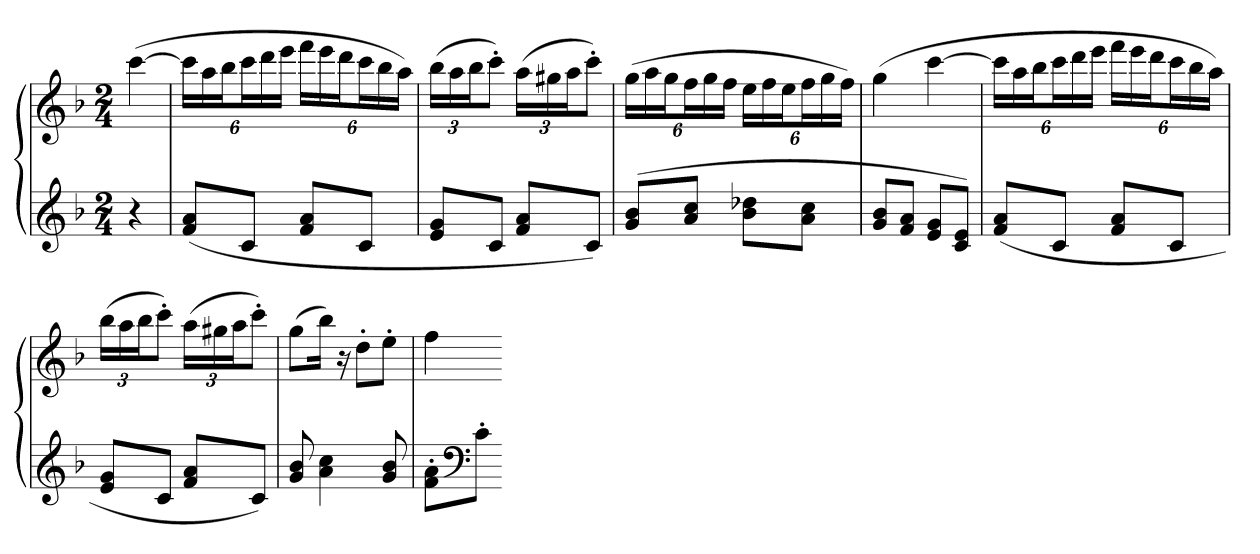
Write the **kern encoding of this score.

**kern	**kern
*part1	*part1
*staff2	*staff1
*clefG2	*clefG2
*k[b-]	*k[b-]
*F:	*F:
*M2/4	*M2/4
=	=
4r	([4ccc
=	=
(8f 8aL	24cccLL]
.	24aa
.	24bb-J
8cJ	24cccL
.	24ddd
.	24eeeJJ
8f 8aL	24fffLL
.	24eee
.	24dddJ
8cJ	24cccL
.	24bb-
.	24aaJJ)
=	=
8e 8gL	(24bb-LL
.	24aa
.	24bb-J
8cJ	8ccc'J)
8f 8aL	(24aaLL
.	24gg#X
.	24aaJ
8cJ)	8ccc'J)
=	=
(8g 8b-L	(24ggLL
.	24aa
.	24ggJ
8a 8ccJ	24ffL
.	24gg
.	24ffJJ
8b- 8dd-XL	24eeLL
.	24ff
.	24eeJ
8a 8ccJ	24ffL
.	24gg
.	24ffJJ)
=	=
8g 8b-L	(4gg
8f 8aJ	.
8e 8gL	[4ccc
8c 8eJ)	.
=	=
(8f 8aL	24cccLL]
.	24aa
.	24bb-J
8cJ	24cccL
.	24ddd
.	24eeeJJ
8f 8aL	24fffLL
.	24eee
.	24dddJ
8cJ	24cccL
.	24bb-
.	24aaJJ)
=	=
8e 8gL	(24bb-LL
.	24aa
.	24bb-J
8cJ	8ccc'J)
8f 8aL	(24aaLL
.	24gg#X
.	24aaJ
8cJ)	8ccc'J)
=	=
8g 8b-	(8ggL
4a 4cc	16bb-Jk)
.	16r
.	8dd'L
8g 8b-	8ee'J
=	=
8f' 8a'L	4ff
*clefF4	*
8c'J	.
=-	=-
*-	*-
